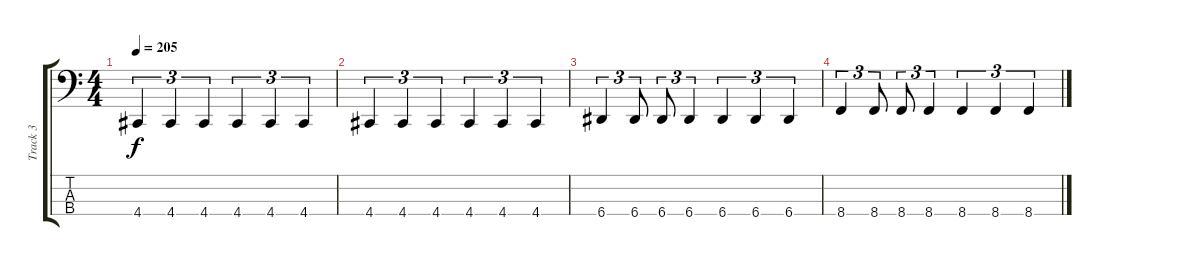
\track ("Track 3" "Track 3") {instrument electricbasspick}
\staff {score tabs}
\tuning (D2 A1 E1 A0) {hide}
\ts (4 4)
\tempo 205
\clef f4
\ks c
4.4.4{tu (3 2) dy f} 4.4.4{tu (3 2)} 4.4.4{tu (3 2)} 4.4.4{tu (3 2)} 4.4.4{tu (3 2)} 4.4.4{tu (3 2)} |
4.4.4{tu (3 2)} 4.4.4{tu (3 2)} 4.4.4{tu (3 2)} 4.4.4{tu (3 2)} 4.4.4{tu (3 2)} 4.4.4{tu (3 2)} |
6.4.4{tu (3 2)} 6.4.8{tu (3 2)} 6.4.8{tu (3 2)} 6.4.4{tu (3 2)} 6.4.4{tu (3 2)} 6.4.4{tu (3 2)} 6.4.4{tu (3 2)} |
8.4.4{tu (3 2)} 8.4.8{tu (3 2)} 8.4.8{tu (3 2)} 8.4.4{tu (3 2)} 8.4.4{tu (3 2)} 8.4.4{tu (3 2)} 8.4.4{tu (3 2)}
